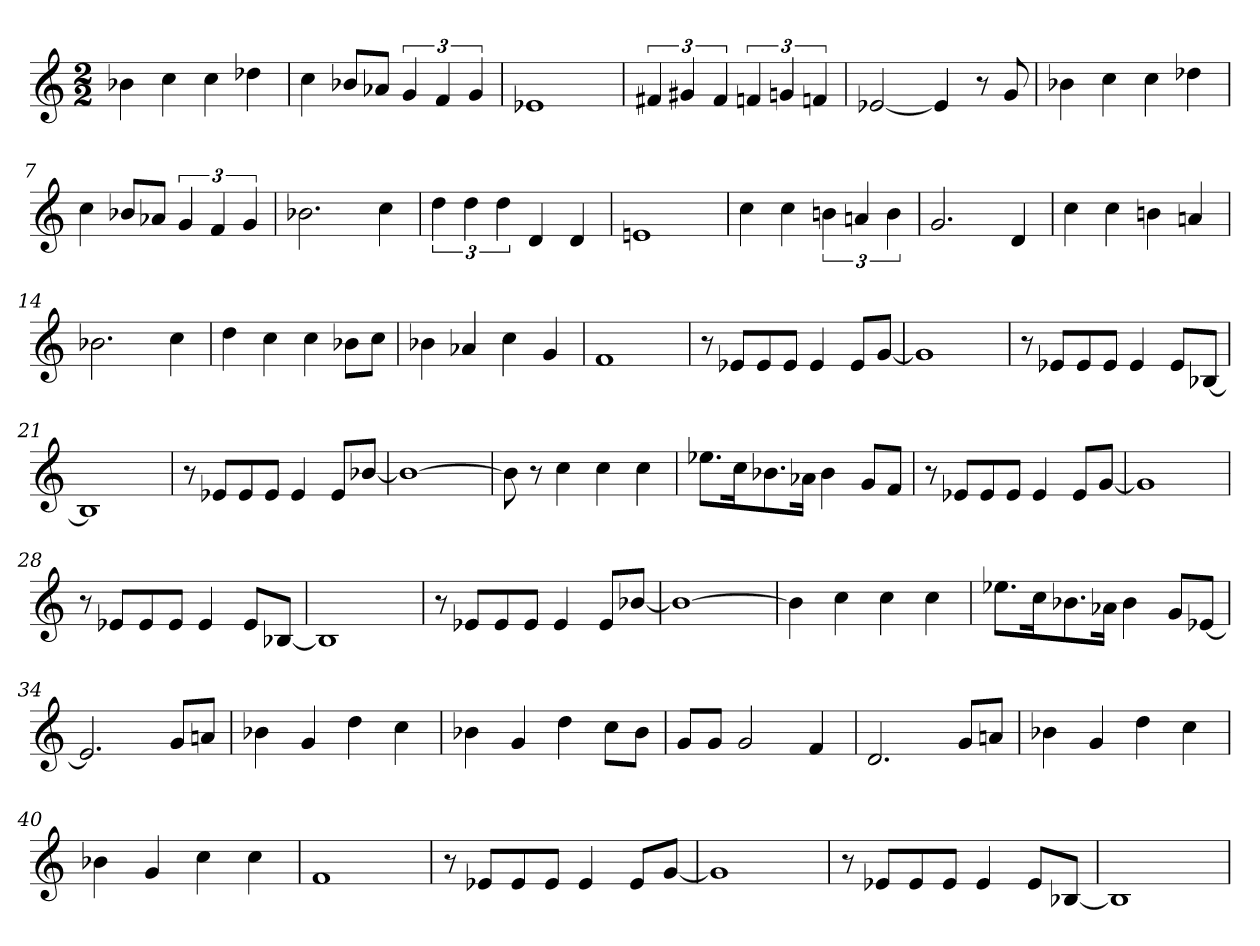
**kern
*part1
*staff1
*M2/2
=1
4b-X
4cc
4cc
4dd-X
=2
4cc
8b-XL
8a-XJ
6g
6f
6g
=3
1e-X
=4
6f#X
6g#X
6f#
6fn
6gn
6fn
=5
[2e-X
4e-]
8r
8g
=6
4b-X
4cc
4cc
4dd-X
=7
4cc
8b-XL
8a-XJ
6g
6f
6g
=8
2.b-X
4cc
=9
6dd
6dd
6dd
4d
4d
=10
1en
=11
4cc
4cc
6bn
6an
6b
=12
2.g
4d
=13
4cc
4cc
4bn
4an
=14
2.b-X
4cc
=15
4dd
4cc
4cc
8b-XL
8ccJ
=16
4b-X
4a-X
4cc
4g
=17
1f
=18
8r
8e-XL
8e-
8e-J
4e-
8e-L
[8gJ
=19
1g]
=20
8r
8e-XL
8e-
8e-J
4e-
8e-L
[8B-XJ
=21
1B-]
=22
8r
8e-XL
8e-
8e-J
4e-
8e-L
[8b-XJ
=23
1b-_
=24
8b-]
8r
4cc
4cc
4cc
=25
8.ee-XL
16ccK
8.b-X
16a-XJk
4b-
8gL
8fJ
=26
8r
8e-XL
8e-
8e-J
4e-
8e-L
[8gJ
=27
1g]
=28
8r
8e-XL
8e-
8e-J
4e-
8e-L
[8B-XJ
=29
1B-]
=30
8r
8e-XL
8e-
8e-J
4e-
8e-L
[8b-XJ
=31
1b-_
=32
4b-]
4cc
4cc
4cc
=33
8.ee-XL
16ccK
8.b-X
16a-XJk
4b-
8gL
[8e-XJ
=34
2.e-]
8gL
8anJ
=35
4b-X
4g
4dd
4cc
=36
4b-X
4g
4dd
8ccL
8b-J
=37
8gL
8gJ
2g
4f
=38
2.d
8gL
8anJ
=39
4b-X
4g
4dd
4cc
=40
4b-X
4g
4cc
4cc
=41
1f
=42
8r
8e-XL
8e-
8e-J
4e-
8e-L
[8gJ
=43
1g]
=44
8r
8e-XL
8e-
8e-J
4e-
8e-L
[8B-XJ
=45
1B-]
=
*-
